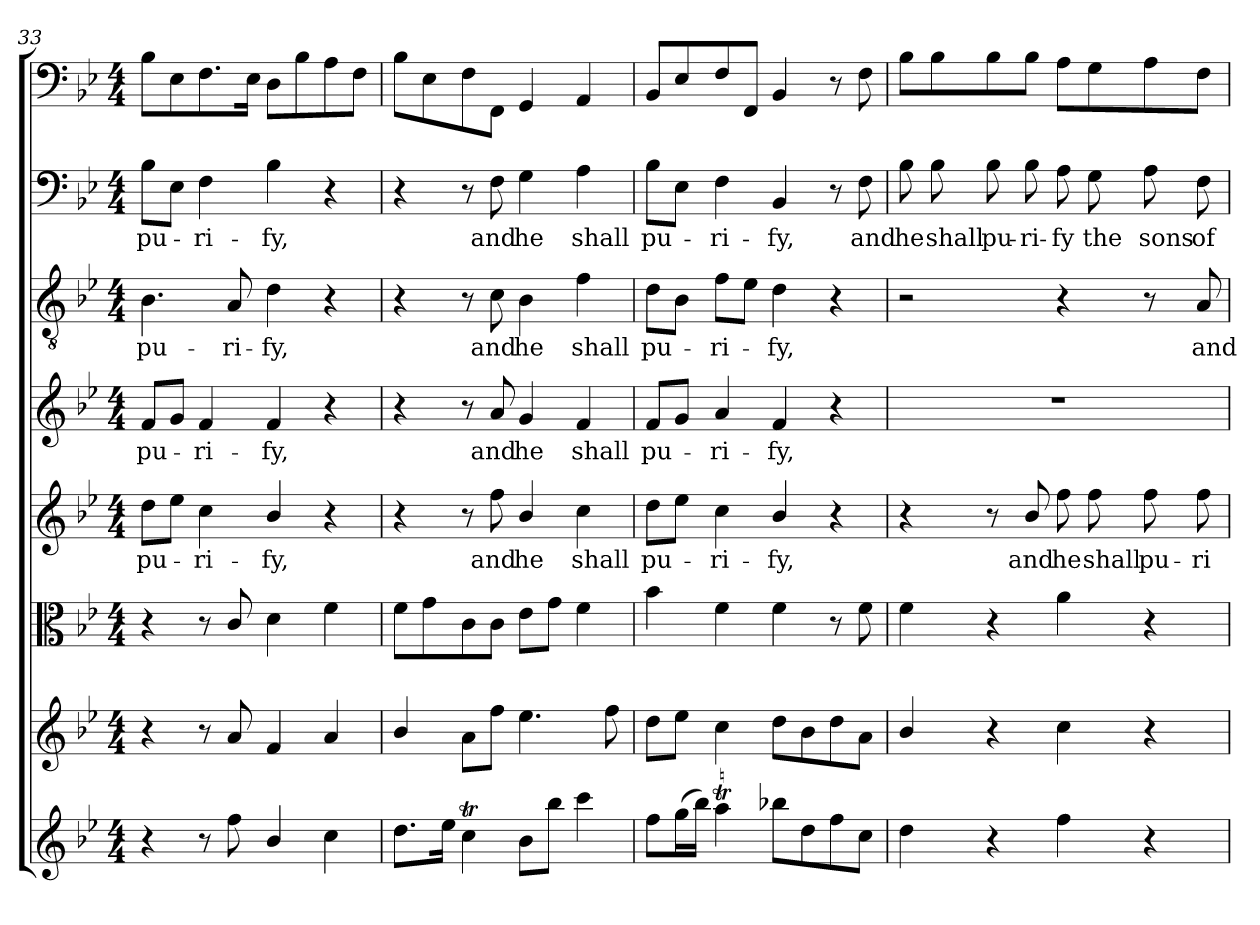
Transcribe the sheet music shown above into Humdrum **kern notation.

**kern	**kern	**kern	**kern	**text	**kern	**text	**kern	**text	**kern	**text	**kern
*part8	*part7	*part6	*part5	*part5	*part4	*part4	*part3	*part3	*part2	*part2	*part1
*staff8	*staff7	*staff6	*staff5	*staff5	*staff4	*staff4	*staff3	*staff3	*staff2	*staff2	*staff1
*clefG2	*clefG2	*clefC3	*clefG2	*	*clefG2	*	*clefGv2	*	*clefF4	*	*clefF4
*k[b-e-]	*k[b-e-]	*k[b-e-]	*k[b-e-]	*	*k[b-e-]	*	*k[b-e-]	*	*k[b-e-]	*	*k[b-e-]
*g:	*g:	*g:	*g:	*	*g:	*	*g:	*	*g:	*	*g:
*M4/4	*M4/4	*M4/4	*M4/4	*	*M4/4	*	*M4/4	*	*M4/4	*	*M4/4
=33	=33	=33	=33	=33	=33	=33	=33	=33	=33	=33	=33
4r	4r	4r	8dd\L	pu-	8f/L	pu-	4.B-\	pu-	8B-\L	pu-	8B-\L
.	.	.	8ee-\J	.	8g/J	.	.	.	8E-\J	.	8E-\
8r	8r	8r	4cc\	-ri-	4f/	-ri-	.	.	4F\	-ri-	8.F\
8ff\	8a/	8c/	.	.	.	.	8A/	-ri-	.	.	.
.	.	.	.	.	.	.	.	.	.	.	16E-\Jk
4b-/	4f/	4d\	4b-/	-fy,	4f/	-fy,	4d\	-fy,	4B-\	-fy,	8D\L
.	.	.	.	.	.	.	.	.	.	.	8B-\
4cc\	4a/	4f\	4r	.	4r	.	4r	.	4r	.	8A\
.	.	.	.	.	.	.	.	.	.	.	8F\J
=34	=34	=34	=34	=34	=34	=34	=34	=34	=34	=34	=34
8.dd\L	4b-/	8f\L	4r	.	4r	.	4r	.	4r	.	8B-\L
.	.	8g\	.	.	.	.	.	.	.	.	8E-\
16ee-\Jk	.	.	.	.	.	.	.	.	.	.	.
4ccT\	8a\L	8c\	8r	.	8r	.	8r	.	8r	.	8F\
.	8ff\J	8c\J	8ff\	and	8a/	and	8c\	and	8F\	and	8FF\J
8b-\L	4.ee-\	8e-\L	4b-/	he	4g/	he	4B-\	he	4G\	he	4GG/
8bb-\J	.	8g\J	.	.	.	.	.	.	.	.	.
4ccc\	.	4f\	4cc\	shall	4f/	shall	4f\	shall	4A\	shall	4AA/
.	8ff\	.	.	.	.	.	.	.	.	.	.
=35	=35	=35	=35	=35	=35	=35	=35	=35	=35	=35	=35
8ff\L	8dd\L	4b-\	8dd\L	pu-	8f/L	pu-	8d\L	pu-	8B-\L	pu-	8BB-/L
(16gg\L	8ee-\J	.	8ee-\J	.	8g/J	.	8B-\J	.	8E-\J	.	8E-/
16bb-\JJ)	.	.	.	.	.	.	.	.	.	.	.
4aaT\	4cc\	4f\	4cc\	-ri-	4a/	-ri-	8f\L	-ri-	4F\	-ri-	8F/
.	.	.	.	.	.	.	8e-\J	.	.	.	8FF/J
8bb-X\L	8dd\L	4f\	4b-/	-fy,	4f/	-fy,	4d\	-fy,	4BB-/	-fy,	4BB-/
8dd\	8b-\	.	.	.	.	.	.	.	.	.	.
8ff\	8dd\	8r	4r	.	4r	.	4r	.	8r	.	8r
8cc\J	8a\J	8f\	.	.	.	.	.	.	8F\	and	8F\
=36	=36	=36	=36	=36	=36	=36	=36	=36	=36	=36	=36
4dd\	4b-/	4f\	4r	.	1r	.	2r	.	8B-\	he	8B-\L
.	.	.	.	.	.	.	.	.	8B-\	shall	8B-\
4r	4r	4r	8r	.	.	.	.	.	8B-\	pu-	8B-\
.	.	.	8b-/	and	.	.	.	.	8B-\	-ri-	8B-\J
4ff\	4cc\	4a\	8ff\	he	.	.	4r	.	8A\	-fy	8A\L
.	.	.	8ff\	shall	.	.	.	.	8G\	the	8G\
4r	4r	4r	8ff\	pu-	.	.	8r	.	8A\	sons	8A\
.	.	.	8ff\	-ri-	.	.	8A/	and	8F\	of	8F\J
=	=	=	=	=	=	=	=	=	=	=	=
*-	*-	*-	*-	*-	*-	*-	*-	*-	*-	*-	*-
